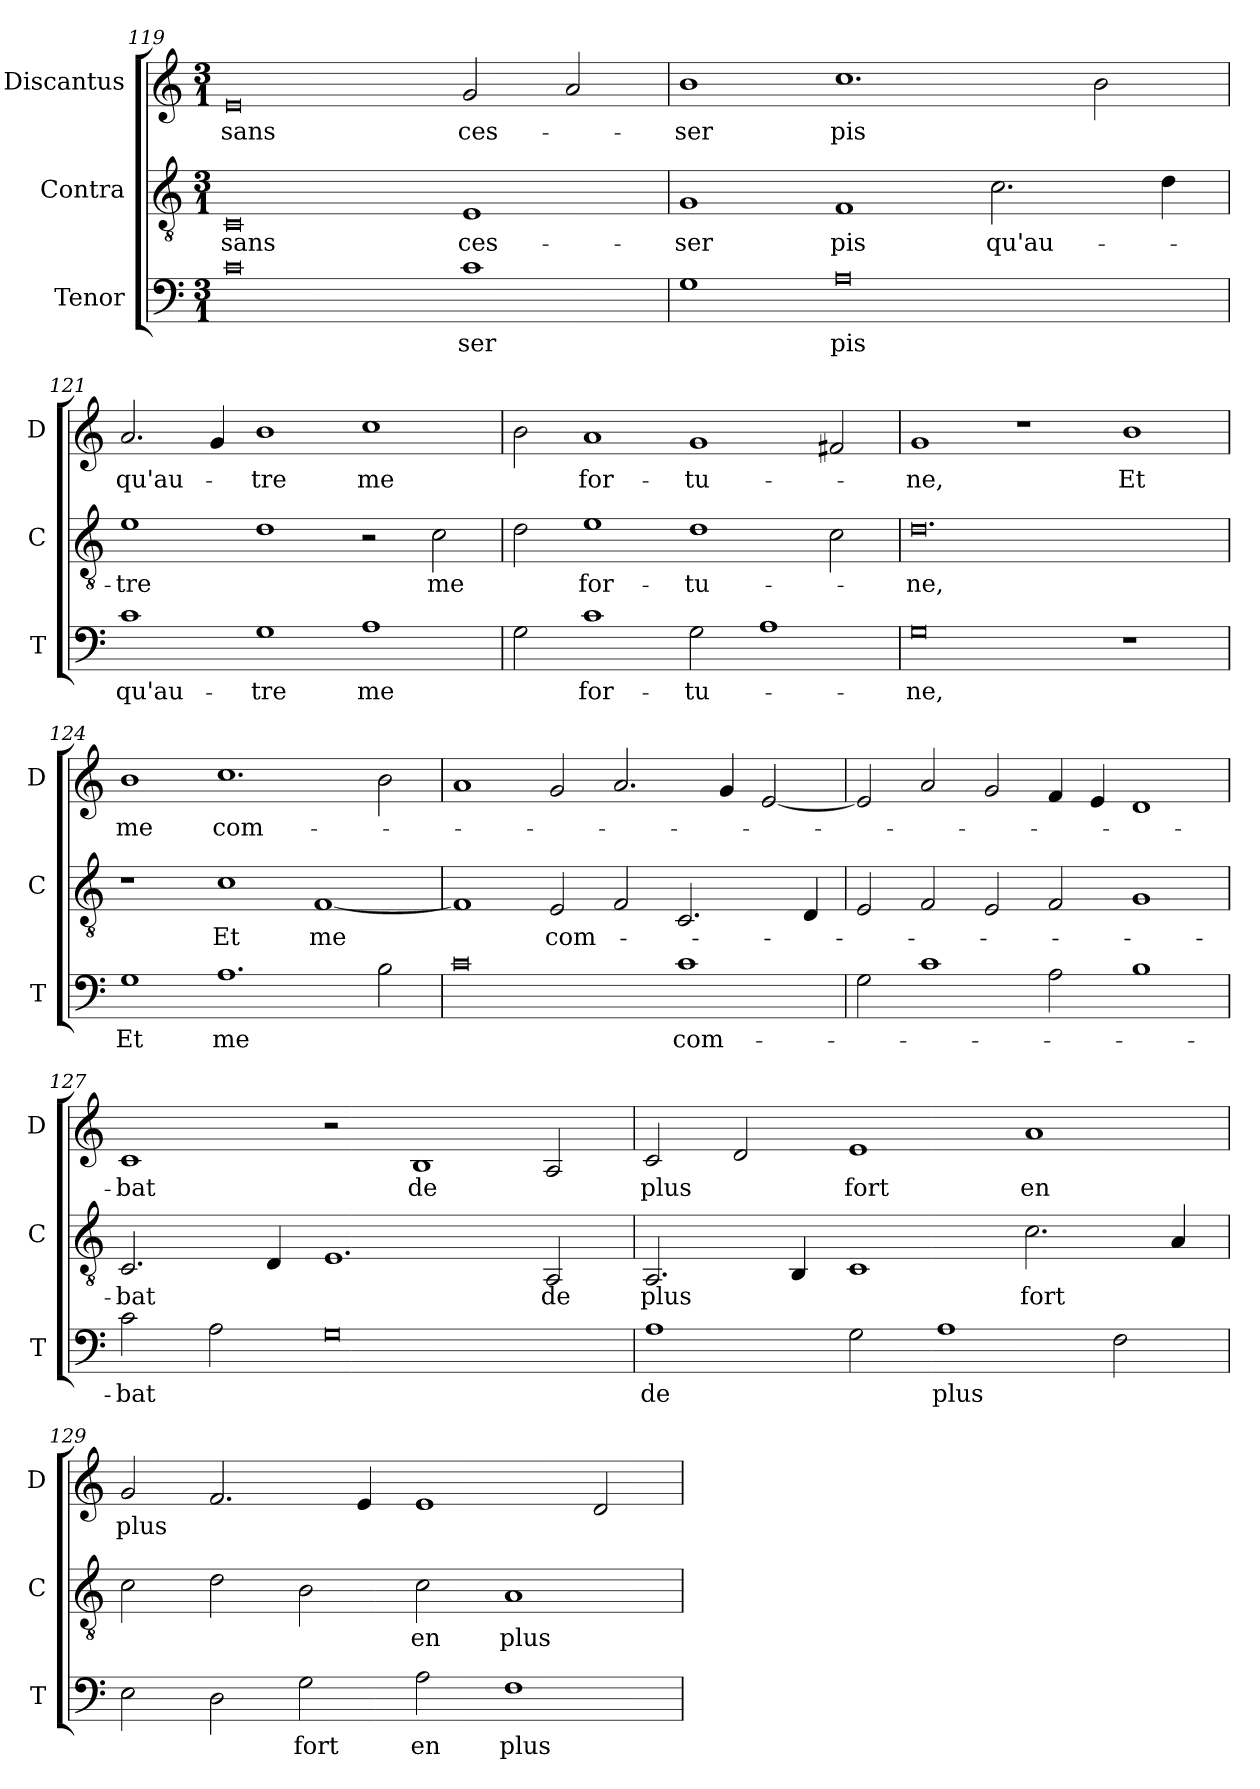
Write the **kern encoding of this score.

**kern	**text	**kern	**text	**kern	**text
*part3	*part3	*part2	*part2	*part1	*part1
*staff3	*staff3	*staff2	*staff2	*staff1	*staff1
*I"Tenor	*	*I"Contra	*	*I"Discantus	*
*I'T	*	*I'C	*	*I'D	*
*clefF4	*	*clefGv2	*	*clefG2	*
*k[]	*	*k[]	*	*k[]	*
*M3/1	*	*M3/1	*	*M3/1	*
=119	=119	=119	=119	=119	=119
0c	.	0C	sans	0e	sans
1c	-ser	1E	ces-	2g/	ces-
.	.	.	.	2a/	.
=120	=120	=120	=120	=120	=120
1G	.	1G	-ser	1b	-ser
0A	pis	1F	pis	1.cc	pis
.	.	2.c\	qu'au-	.	.
.	.	.	.	2b\	.
.	.	4d\	.	.	.
=121	=121	=121	=121	=121	=121
1c	qu'au-	1e	-tre	2.a/	qu'au-
.	.	.	.	4g/	.
1G	-tre	1d	.	1b	-tre
1A	me	2r	.	1cc	me
.	.	2c\	me	.	.
=122	=122	=122	=122	=122	=122
2G\	.	2d\	.	2b\	.
1c	for-	1e	for-	1a	for-
2G\	-tu-	1d	-tu-	1g	-tu-
1A	.	.	.	.	.
.	.	2c\	.	2f#X/	.
=123	=123	=123	=123	=123	=123
0G	-ne,	0.d	-ne,	1g	-ne,
.	.	.	.	1r	.
1r	.	.	.	1b	Et
=124	=124	=124	=124	=124	=124
1G	Et	1r	.	1b	me
1.A	me	1c	Et	1.cc	com-
.	.	[1F	me	.	.
2B\	.	.	.	2b\	.
=125	=125	=125	=125	=125	=125
0c	.	1F]	.	1a	.
.	.	2E/	com-	2g/	.
.	.	2F/	.	2.a/	.
1c	com-	2.C/	.	.	.
.	.	.	.	4g/	.
.	.	.	.	[2e/	.
.	.	4D/	.	.	.
=126	=126	=126	=126	=126	=126
2G\	.	2E/	.	2e/]	.
1c	.	2F/	.	2a/	.
.	.	2E/	.	2g/	.
2A\	.	2F/	.	4f/	.
.	.	.	.	4e/	.
1B	.	1G	.	1d	.
=127	=127	=127	=127	=127	=127
2c\	-bat	2.C/	-bat	1c	-bat
2A\	.	.	.	.	.
.	.	4D/	.	.	.
0G	.	1.E	.	2r	.
.	.	.	.	1B	de
.	.	2AA/	de	2A/	.
=128	=128	=128	=128	=128	=128
1A	de	2.AA/	plus	2c/	plus
.	.	.	.	2d/	.
.	.	4BB/	.	.	.
2G\	.	1C	.	1e	fort
1A	plus	.	.	.	.
.	.	2.c\	fort	1a	en
2F\	.	.	.	.	.
.	.	4A/	.	.	.
=129	=129	=129	=129	=129	=129
2E\	.	2c\	.	2g/	plus
2D\	.	2d\	.	2.f/	.
2G\	fort	2B\	.	.	.
.	.	.	.	4e/	.
2A\	en	2c\	en	1e	.
1F	plus	1A	plus	.	.
.	.	.	.	2d/	.
=	=	=	=	=	=
*-	*-	*-	*-	*-	*-
